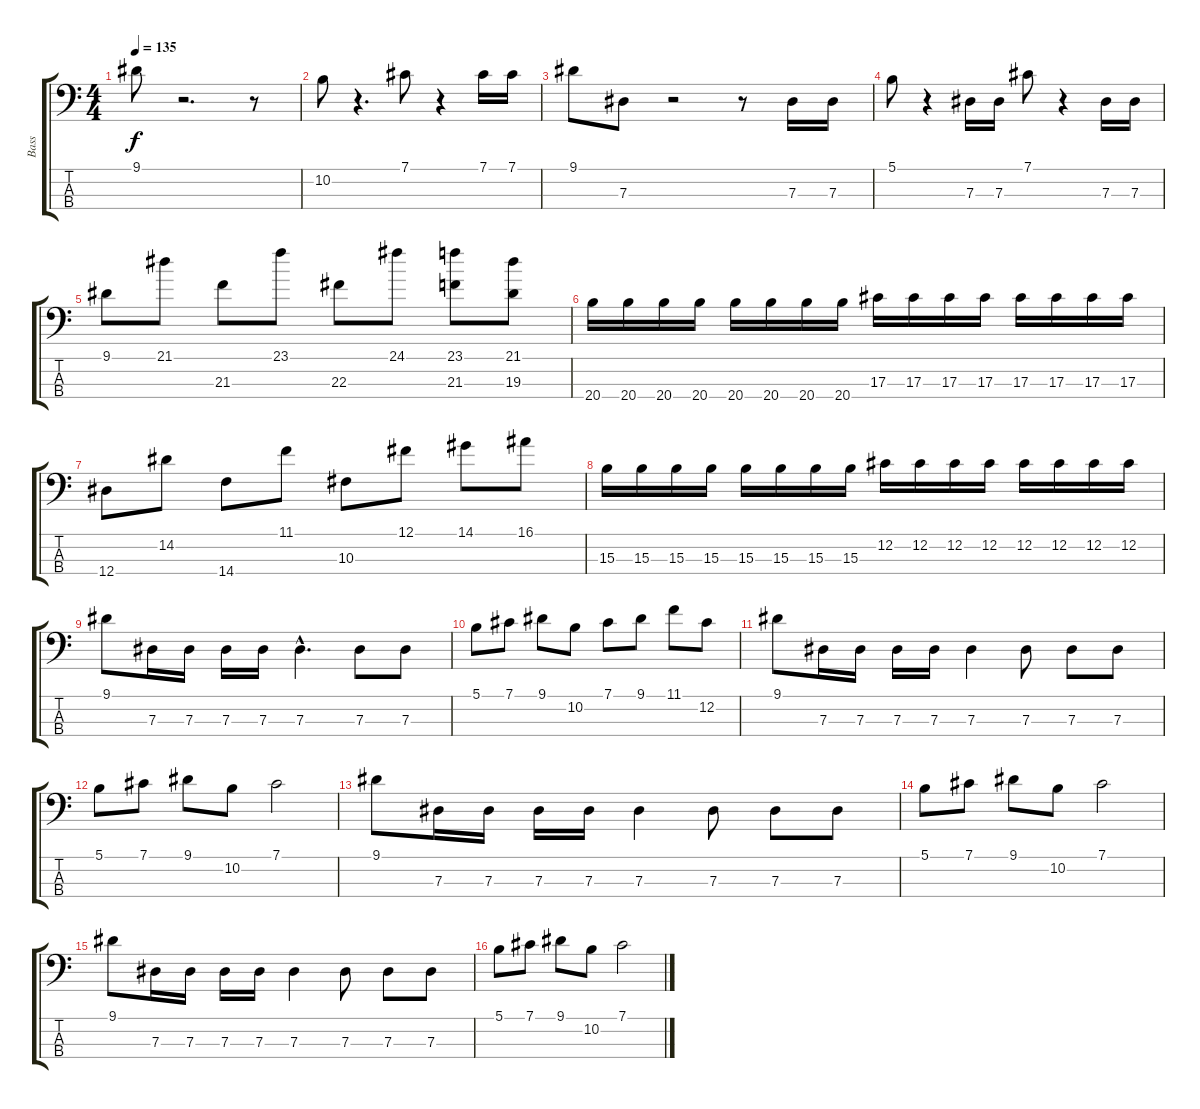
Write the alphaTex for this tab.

\track ("Bass" "Bass") {instrument electricbassfinger}
\staff {score tabs}
\tuning (Gb2 Db2 Ab1 Eb1) {hide}
\ts (4 4)
\tempo 135
\clef f4
\ks c
9.1.8{dy f} r.2{d} r.8 |
10.2.8 r.4{d} 7.1.8 r.4 7.1.16 7.1.16 |
9.1.8 7.3.8 r.2 r.8 7.3.16 7.3.16 |
5.1.8 r.4 7.3.16 7.3.16 7.1.8 r.4 7.3.16 7.3.16 |
9.1.8 21.1.8 21.3.8 23.1.8 22.3.8 24.1.8 (23.1 21.3).8 (21.1 19.3).8 |
20.4.16 20.4.16 20.4.16 20.4.16 20.4.16 20.4.16 20.4.16 20.4.16 17.3.16 17.3.16 17.3.16 17.3.16 17.3.16 17.3.16 17.3.16 17.3.16 |
12.4.8 14.2.8 14.4.8 11.1.8 10.3.8 12.1.8 14.1.8 16.1.8 |
15.3.16 15.3.16 15.3.16 15.3.16 15.3.16 15.3.16 15.3.16 15.3.16 12.2.16 12.2.16 12.2.16 12.2.16 12.2.16 12.2.16 12.2.16 12.2.16 |
9.1.8 7.3.16 7.3.16 7.3.16 7.3.16 7.3{hac}.4{d} 7.3.8 7.3.8 |
5.1.8 7.1.8 9.1.8 10.2.8 7.1.8 9.1.8 11.1.8 12.2.8 |
9.1.8 7.3.16 7.3.16 7.3.16 7.3.16 7.3.4 7.3.8 7.3.8 7.3.8 |
5.1.8 7.1.8 9.1.8 10.2.8 7.1.2 |
9.1.8 7.3.16 7.3.16 7.3.16 7.3.16 7.3.4 7.3.8 7.3.8 7.3.8 |
5.1.8 7.1.8 9.1.8 10.2.8 7.1.2 |
9.1.8 7.3.16 7.3.16 7.3.16 7.3.16 7.3.4 7.3.8 7.3.8 7.3.8 |
5.1.8 7.1.8 9.1.8 10.2.8 7.1.2
